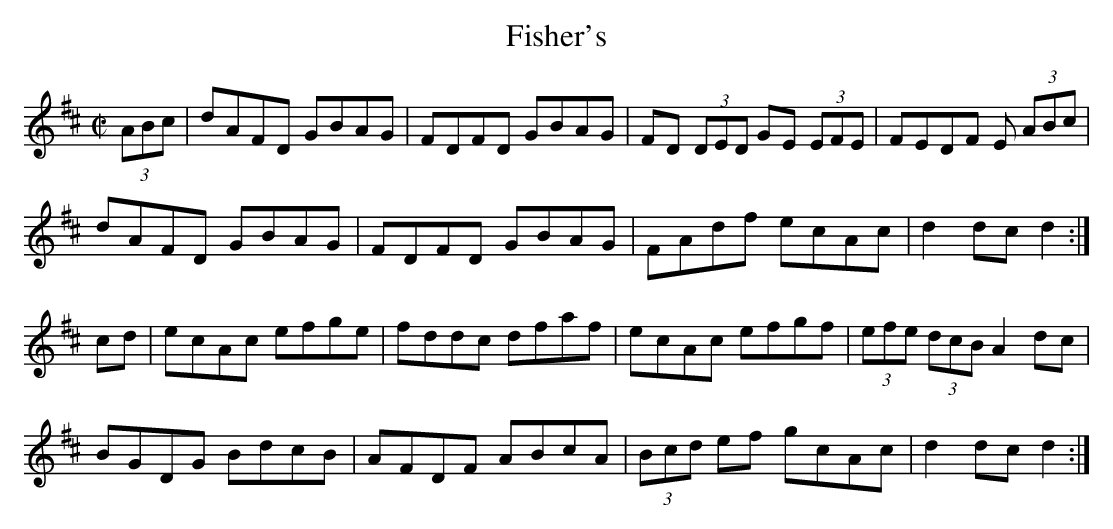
X:1
T:Fisher's
M:C|
L:1/8
K:D Major
(3ABc|dAFD GBAG|FDFD GBAG|FD (3DED GE (3EFE|FEDF 2E (3ABc|!
dAFD GBAG|FDFD GBAG|FAdf ecAc|d2dc d2:|!
cd|ecAc efge|fddc dfaf|ecAc efgf|(3efe (3dcB A2dc|!
BGDG BdcB|AFDF ABcA|(3Bcd ef gcAc|d2dc d2:|!
